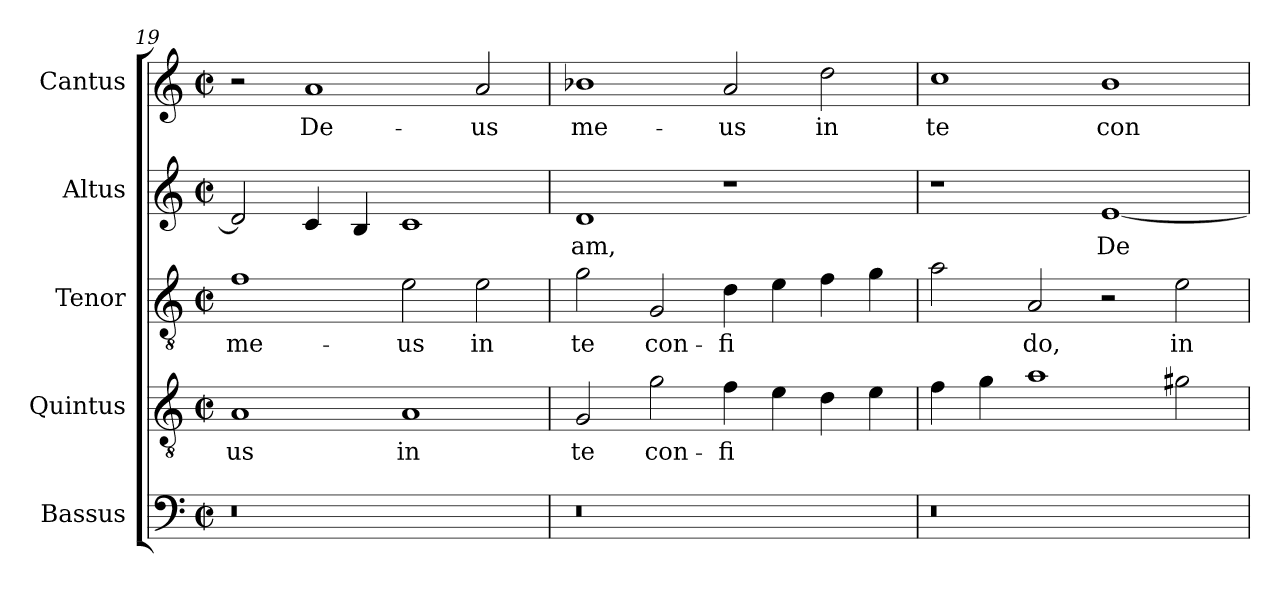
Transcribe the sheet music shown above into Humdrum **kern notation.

**kern	**kern	**text	**kern	**text	**kern	**text	**kern	**text
*part5	*part4	*part4	*part3	*part3	*part2	*part2	*part1	*part1
*staff5	*staff4	*staff4	*staff3	*staff3	*staff2	*staff2	*staff1	*staff1
*I"Bassus	*I"Quintus	*	*I"Tenor	*	*I"Altus	*	*I"Cantus	*
*clefF4	*clefGv2	*	*clefGv2	*	*clefG2	*	*clefG2	*
*k[]	*k[]	*	*k[]	*	*k[]	*	*k[]	*
*C:	*C:	*	*C:	*	*C:	*	*C:	*
*M2/2	*M2/2	*	*M2/2	*	*M2/2	*	*M2/2	*
*met(c|)	*met(c|)	*	*met(c|)	*	*met(c|)	*	*met(c|)	*
=19	=19	=19	=19	=19	=19	=19	=19	=19
!	!	!LO:LY:b:cj	!	!LO:LY:b:cj	!	!LO:LY:b:cj	!	!
0r	1A	-us	1f	me-	2d/]	.	2r	.
!	!	!	!	!	!	!LO:LY:b:cj	!	!LO:LY:b:cj
.	.	.	.	.	4c/	.	1a	De-
!	!	!	!	!	!	!LO:LY:b:cj	!	!
.	.	.	.	.	4B/	.	.	.
!	!	!LO:LY:b:cj	!	!LO:LY:b:cj	!	!LO:LY:b:cj	!	!
.	1A	in	2e\	-us	1c	.	.	.
!	!	!	!	!LO:LY:b:cj	!	!	!	!LO:LY:b:cj
.	.	.	2e\	in	.	.	2a/	-us
=20	=20	=20	=20	=20	=20	=20	=20	=20
!	!	!LO:LY:b:cj	!	!LO:LY:b:cj	!	!LO:LY:b:cj	!	!LO:LY:b:cj
0r	2G/	te	2g\	te	1d	am,	1b-X	me-
!	!	!LO:LY:b:cj	!	!LO:LY:b:cj	!	!	!	!
.	2g\	con-	2G/	con-	.	.	.	.
!	!	!LO:LY:b:cj	!	!LO:LY:b:cj	!	!	!	!LO:LY:b:cj
.	4f\	-fi-	4d\	-fi-	1r	.	2a/	-us
!	!	!LO:LY:b:cj	!	!LO:LY:b:cj	!	!	!	!
.	4e\	--	4e\	--	.	.	.	.
!	!	!LO:LY:b:cj	!	!LO:LY:b:cj	!	!	!	!LO:LY:b:cj
.	4d\	--	4f\	--	.	.	2dd\	in
!	!	!LO:LY:b:cj	!	!LO:LY:b:cj	!	!	!	!
.	4e\	--	4g\	--	.	.	.	.
!!LO:LB:g=z
=21	=21	=21	=21	=21	=21	=21	=21	=21
!	!	!LO:LY:b:cj	!	!LO:LY:b:cj	!	!	!	!LO:LY:b:cj
0r	4f\	--	2a\	--	1r	.	1cc	te
!	!	!LO:LY:b:cj	!	!	!	!	!	!
.	4g\	--	.	.	.	.	.	.
!	!	!LO:LY:b:cj	!	!LO:LY:b:cj	!	!	!	!
.	1a	--	2A/	-do,	.	.	.	.
!	!	!	!	!	!	!LO:LY:b:cj	!	!LO:LY:b:cj
.	.	.	2r	.	[<1e	De	1b	con
!	!	!LO:LY:b:cj	!	!LO:LY:b:cj	!	!	!	!
.	2g#\	--	2e\	in	.	.	.	.
=	=	=	=	=	=	=	=	=
*-	*-	*-	*-	*-	*-	*-	*-	*-
